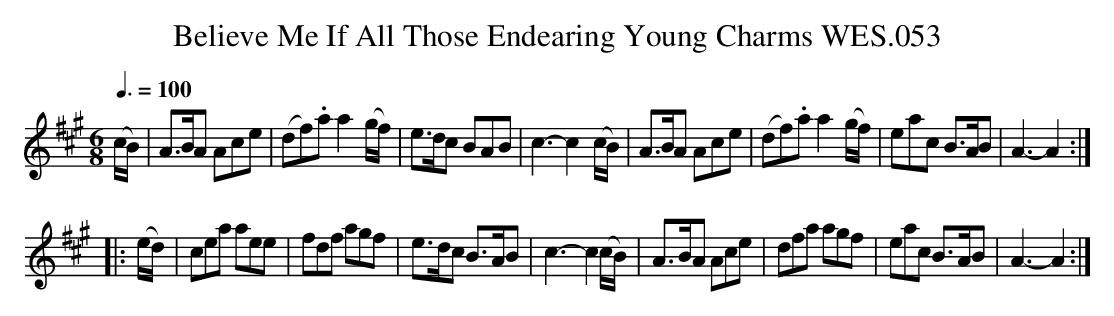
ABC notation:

X:1
T:Believe Me If All Those Endearing Young Charms WES.053
M:6/8
L:1/8
Q:3/8=100
K:A
(c/B/)|A>BA Ace|(df).aa2 (g/f/)|e>dc BAB|c3-c2 (c/B/)|A>BA Ace|(df).aa2 (g/f/)|eac B>AB|A3-A2:|
|:(e/d/)|cea aee|fdf agf|e>dc B>AB|c3-c2 (c/B/)|A>BA Ace|dfa agf| eac B>AB|A3-A2 :|
